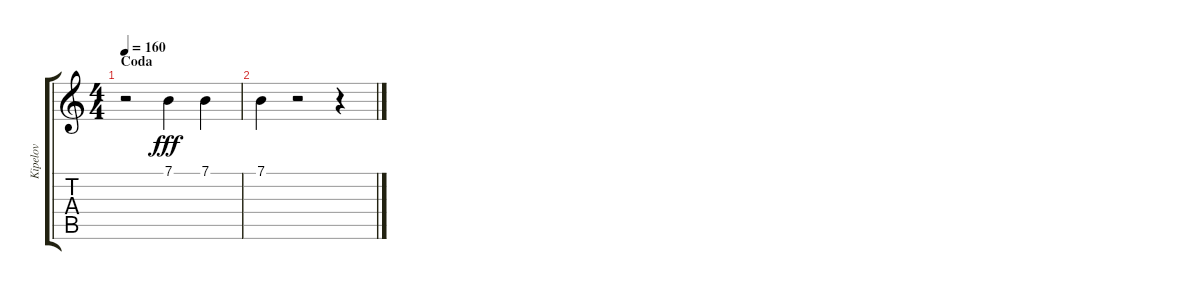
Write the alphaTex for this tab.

\track ("Kipelov" "Kipelov") {instrument tenorsax}
\staff {score tabs}
\tuning (E4 B3 G3 D3 A2 E2) {hide}
\ts (4 4)
\section ("" "Coda")
\tempo 160
\clef g2
\ks c
r.2{dy fff} 7.1.4 7.1.4 |
7.1.4 r.2 r.4
